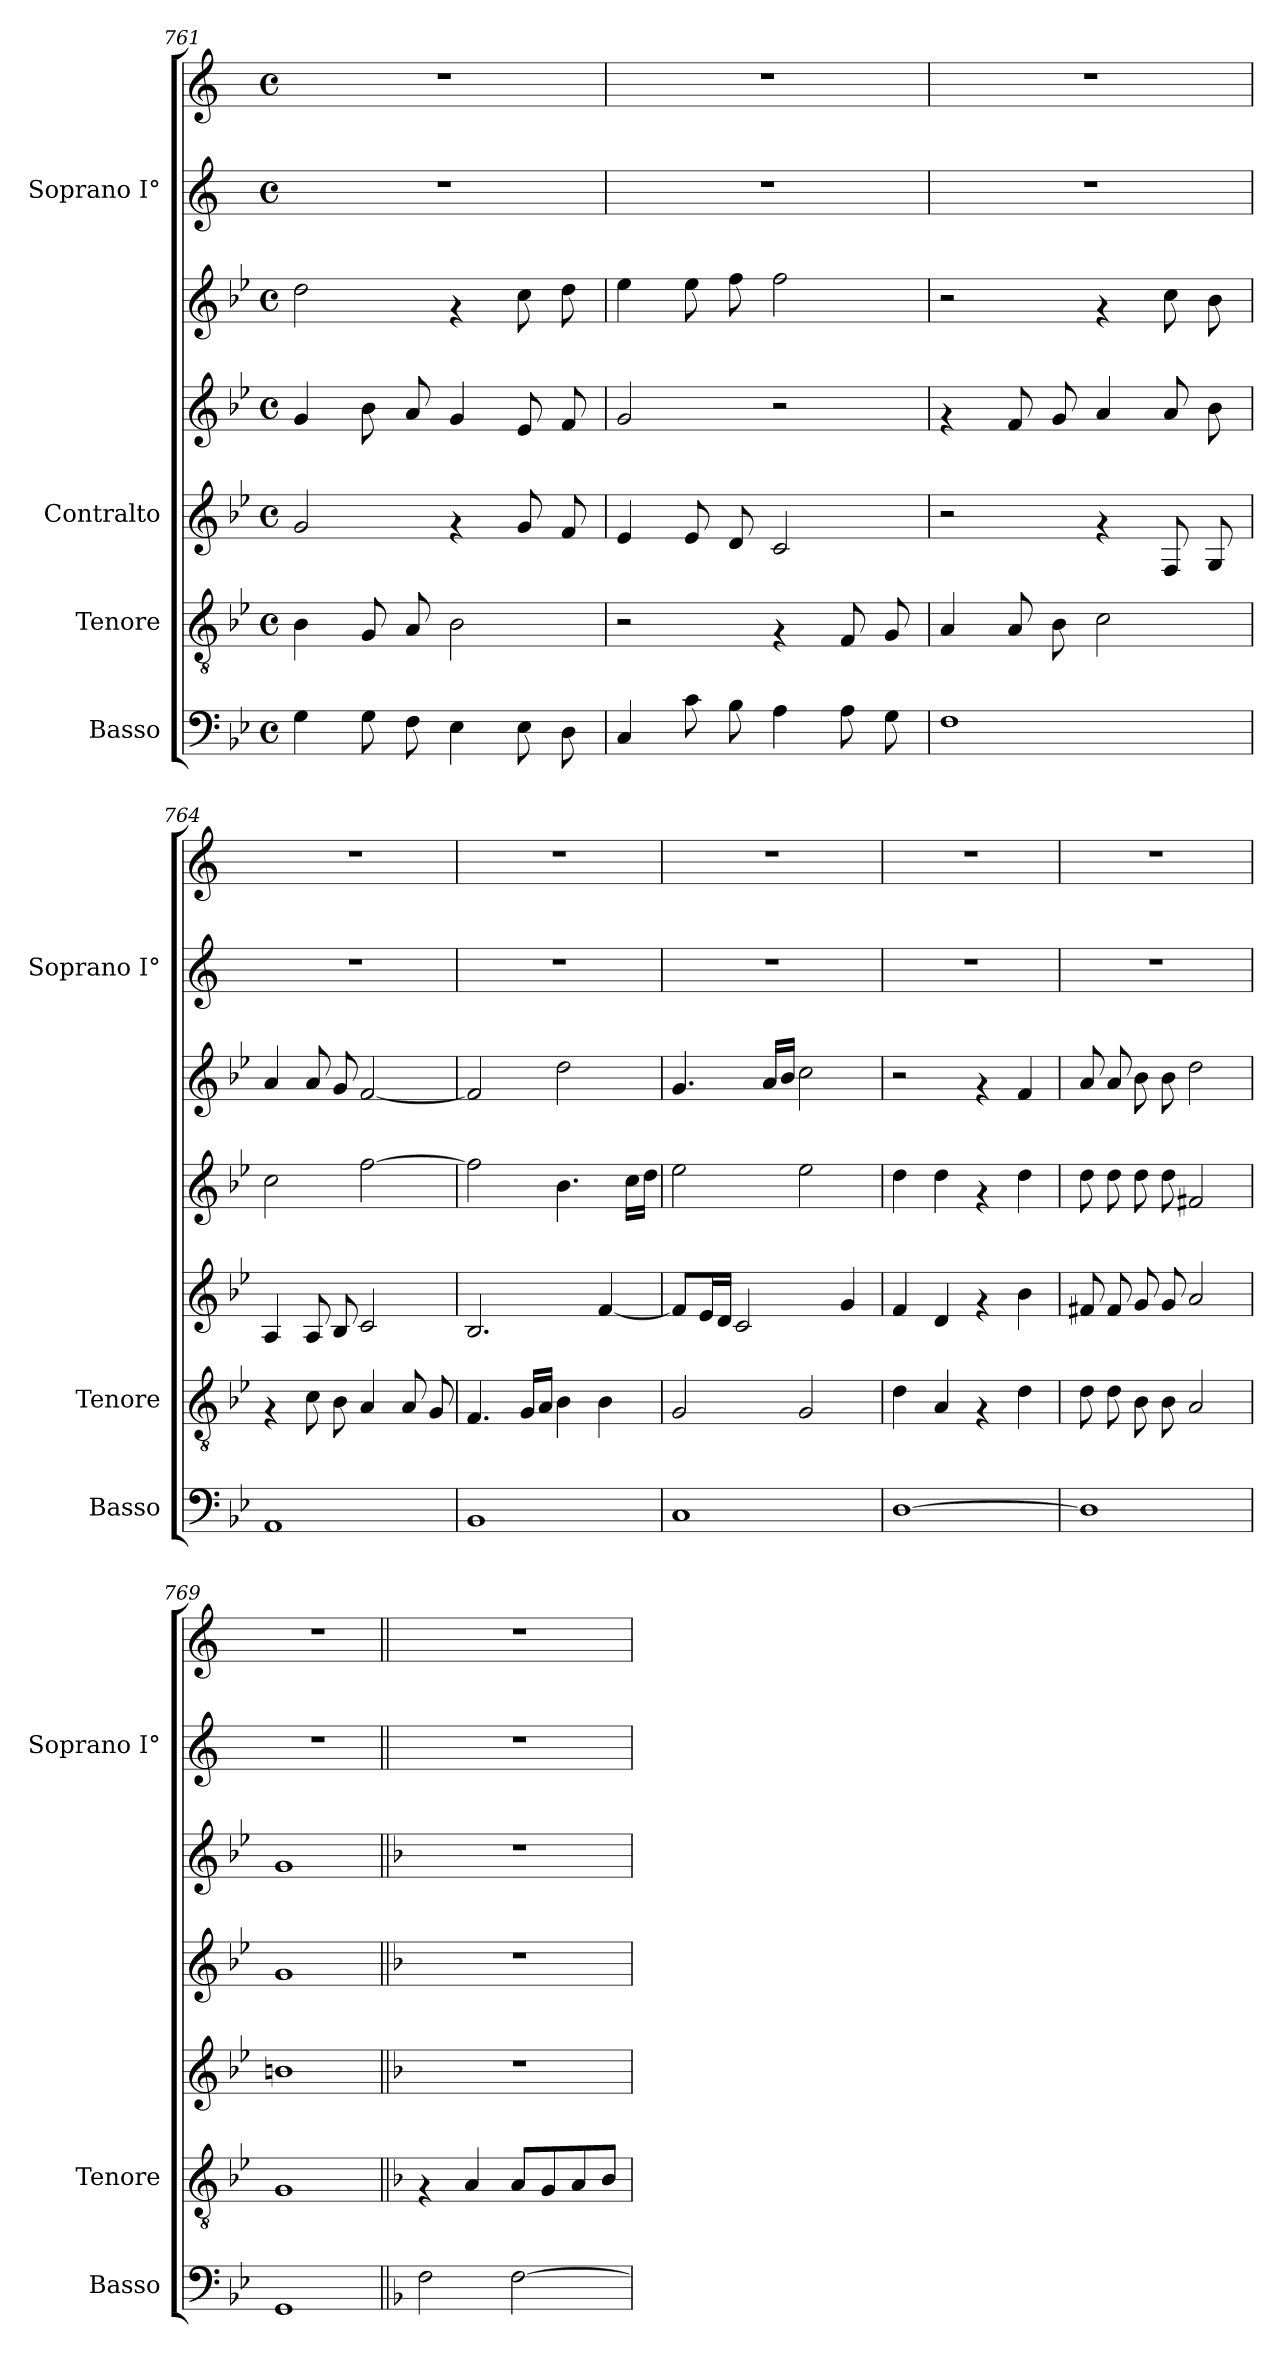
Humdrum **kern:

**kern	**kern	**kern	**kern	**kern	**kern	**kern
*part6	*part5	*part4	*part3	*part2	*part1	*part1
*staff7	*staff6	*staff5	*staff4	*staff3	*staff2	*staff1
*I"Basso	*I"Tenore	*I"Contralto	*	*	*I"Soprano I°	*
*I'Basso	*I'Tenore	*	*	*	*I'Soprano I°	*
!!LO:PB:g=z
*clefF4	*clefGv2	*clefG2	*clefG2	*clefG2	*clefG2	*clefG2
*k[b-e-]	*k[b-e-]	*k[b-e-]	*k[b-e-]	*k[b-e-]	*k[]	*k[]
*B-:	*B-:	*B-:	*B-:	*B-:	*C:	*C:
*M4/4	*M4/4	*M4/4	*M4/4	*M4/4	*M4/4	*M4/4
*met(c)	*met(c)	*met(c)	*met(c)	*met(c)	*met(c)	*met(c)
=761	=761	=761	=761	=761	=761	=761
4G\	4B-\	2g/	4g/	2dd\	1r	1r
8G\	8G/	.	8b-\	.	.	.
8F\	8A/	.	8a/	.	.	.
4E-\	2B-\	4rf	4g/	4rf	.	.
8E-\	.	8g/	8e-/	8cc\	.	.
8D\	.	8f/	8f/	8dd\	.	.
=762	=762	=762	=762	=762	=762	=762
4C/	2r	4e-/	2g/	4ee-\	1r	1r
8c\	.	8e-/	.	8ee-\	.	.
8B-\	.	8d/	.	8ff\	.	.
4A\	4rF	2c/	2r	2ff\	.	.
8A\	8F/	.	.	.	.	.
8G\	8G/	.	.	.	.	.
=763	=763	=763	=763	=763	=763	=763
1F	4A/	2r	4rf	2r	1r	1r
.	8A/	.	8f/	.	.	.
.	8B-\	.	8g/	.	.	.
.	2c\	4rf	4a/	4rf	.	.
.	.	8F/	8a/	8cc\	.	.
.	.	8G/	8b-\	8b-\	.	.
=764	=764	=764	=764	=764	=764	=764
1AA	4rF	4A/	2cc\	4a/	1r	1r
.	8c\	8A/	.	8a/	.	.
.	8B-\	8B-/	.	8g/	.	.
.	4A/	2c/	[>2ff\	[>2f/	.	.
.	8A/	.	.	.	.	.
.	8G/	.	.	.	.	.
!!LO:PB:g=z
=765	=765	=765	=765	=765	=765	=765
1BB-	4.F/	2.B-/	2ff\]	2f/]	1r	1r
.	16G/LL	.	.	.	.	.
.	16A/JJ	.	.	.	.	.
.	4B-\	.	4.b-\	2dd\	.	.
.	4B-\	[<4f/	.	.	.	.
.	.	.	16cc\LL	.	.	.
.	.	.	16dd\JJ	.	.	.
=766	=766	=766	=766	=766	=766	=766
1C	2G/	8f/L]	2ee-\	4.g/	1r	1r
.	.	16e-/L	.	.	.	.
.	.	16d/JJ	.	.	.	.
.	.	2c/	.	.	.	.
.	.	.	.	16a/LL	.	.
.	.	.	.	16b-/JJ	.	.
.	2G/	.	2ee-\	2cc\	.	.
.	.	4g/	.	.	.	.
=767	=767	=767	=767	=767	=767	=767
[>1D	4d\	4f/	4dd\	2r	1r	1r
.	4A/	4d/	4dd\	.	.	.
.	4rF	4rf	4rf	4rf	.	.
.	4d\	4b-\	4dd\	4f/	.	.
=768	=768	=768	=768	=768	=768	=768
1D]	8d\	8f#X/	8dd\	8a/	1r	1r
.	8d\	8f#/	8dd\	8a/	.	.
.	8B-\	8g/	8dd\	8b-\	.	.
.	8B-\	8g/	8dd\	8b-\	.	.
.	2A/	2a/	2f#X/	2dd\	.	.
=769	=769	=769	=769	=769	=769	=769
1GG	1G	1bn	1g	1g	1r	1r
!!LO:PB:g=z
=770||	=770||	=770||	=770||	=770||	=770||	=770||
*k[b-]	*k[b-]	*k[b-]	*k[b-]	*k[b-]	*	*
*F:	*F:	*F:	*F:	*F:	*	*
2F\	4rF	1r	1r	1r	1r	1r
.	4A/	.	.	.	.	.
[>2F\	8A/L	.	.	.	.	.
.	8G/	.	.	.	.	.
.	8A/	.	.	.	.	.
.	8B-/J	.	.	.	.	.
=	=	=	=	=	=	=
*-	*-	*-	*-	*-	*-	*-
